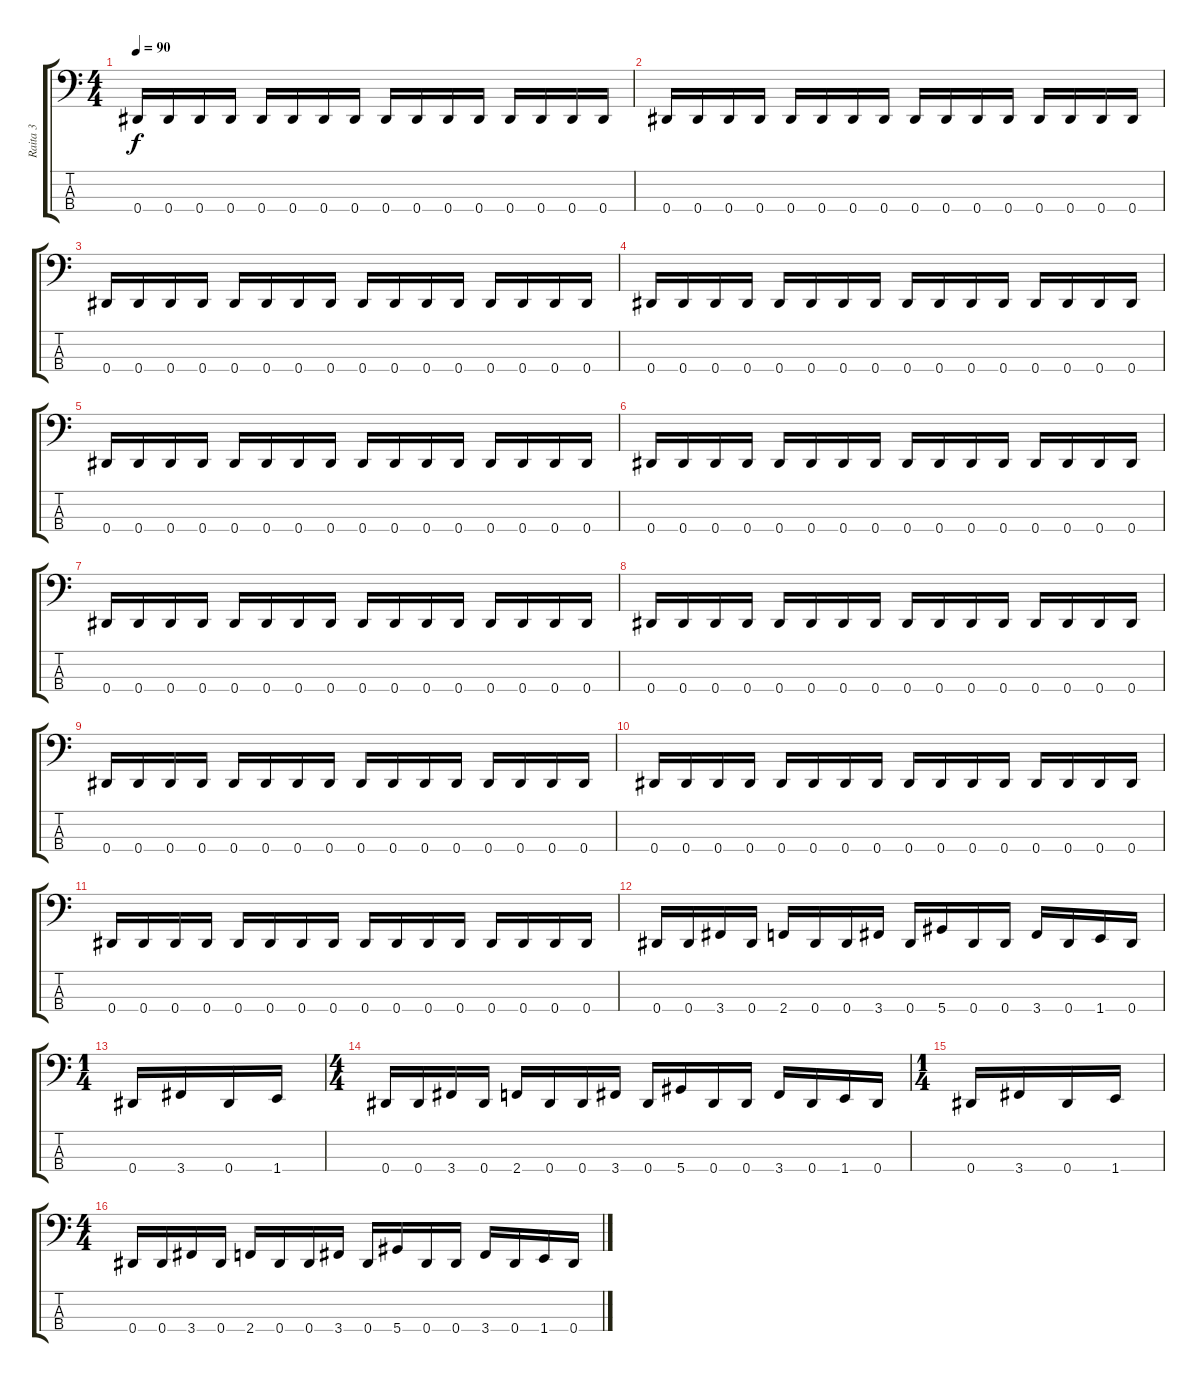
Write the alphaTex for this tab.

\track ("Raita 3" "Raita 3") {instrument electricbasspick}
\staff {score tabs}
\tuning (Gb2 Db2 Ab1 Eb1) {hide}
\ts (4 4)
\tempo 90
\clef f4
\ks c
0.4.16{dy f} 0.4.16 0.4.16 0.4.16 0.4.16 0.4.16 0.4.16 0.4.16 0.4.16 0.4.16 0.4.16 0.4.16 0.4.16 0.4.16 0.4.16 0.4.16 |
0.4.16 0.4.16 0.4.16 0.4.16 0.4.16 0.4.16 0.4.16 0.4.16 0.4.16 0.4.16 0.4.16 0.4.16 0.4.16 0.4.16 0.4.16 0.4.16 |
0.4.16 0.4.16 0.4.16 0.4.16 0.4.16 0.4.16 0.4.16 0.4.16 0.4.16 0.4.16 0.4.16 0.4.16 0.4.16 0.4.16 0.4.16 0.4.16 |
0.4.16 0.4.16 0.4.16 0.4.16 0.4.16 0.4.16 0.4.16 0.4.16 0.4.16 0.4.16 0.4.16 0.4.16 0.4.16 0.4.16 0.4.16 0.4.16 |
0.4.16 0.4.16 0.4.16 0.4.16 0.4.16 0.4.16 0.4.16 0.4.16 0.4.16 0.4.16 0.4.16 0.4.16 0.4.16 0.4.16 0.4.16 0.4.16 |
0.4.16 0.4.16 0.4.16 0.4.16 0.4.16 0.4.16 0.4.16 0.4.16 0.4.16 0.4.16 0.4.16 0.4.16 0.4.16 0.4.16 0.4.16 0.4.16 |
0.4.16 0.4.16 0.4.16 0.4.16 0.4.16 0.4.16 0.4.16 0.4.16 0.4.16 0.4.16 0.4.16 0.4.16 0.4.16 0.4.16 0.4.16 0.4.16 |
0.4.16 0.4.16 0.4.16 0.4.16 0.4.16 0.4.16 0.4.16 0.4.16 0.4.16 0.4.16 0.4.16 0.4.16 0.4.16 0.4.16 0.4.16 0.4.16 |
0.4.16 0.4.16 0.4.16 0.4.16 0.4.16 0.4.16 0.4.16 0.4.16 0.4.16 0.4.16 0.4.16 0.4.16 0.4.16 0.4.16 0.4.16 0.4.16 |
0.4.16 0.4.16 0.4.16 0.4.16 0.4.16 0.4.16 0.4.16 0.4.16 0.4.16 0.4.16 0.4.16 0.4.16 0.4.16 0.4.16 0.4.16 0.4.16 |
0.4.16 0.4.16 0.4.16 0.4.16 0.4.16 0.4.16 0.4.16 0.4.16 0.4.16 0.4.16 0.4.16 0.4.16 0.4.16 0.4.16 0.4.16 0.4.16 |
0.4.16 0.4.16 3.4.16 0.4.16 2.4.16 0.4.16 0.4.16 3.4.16 0.4.16 5.4.16 0.4.16 0.4.16 3.4.16 0.4.16 1.4.16 0.4.16 |
\ts (1 4)
0.4.16 3.4.16 0.4.16 1.4.16 |
\ts (4 4)
0.4.16 0.4.16 3.4.16 0.4.16 2.4.16 0.4.16 0.4.16 3.4.16 0.4.16 5.4.16 0.4.16 0.4.16 3.4.16 0.4.16 1.4.16 0.4.16 |
\ts (1 4)
0.4.16 3.4.16 0.4.16 1.4.16 |
\ts (4 4)
0.4.16 0.4.16 3.4.16 0.4.16 2.4.16 0.4.16 0.4.16 3.4.16 0.4.16 5.4.16 0.4.16 0.4.16 3.4.16 0.4.16 1.4.16 0.4.16
